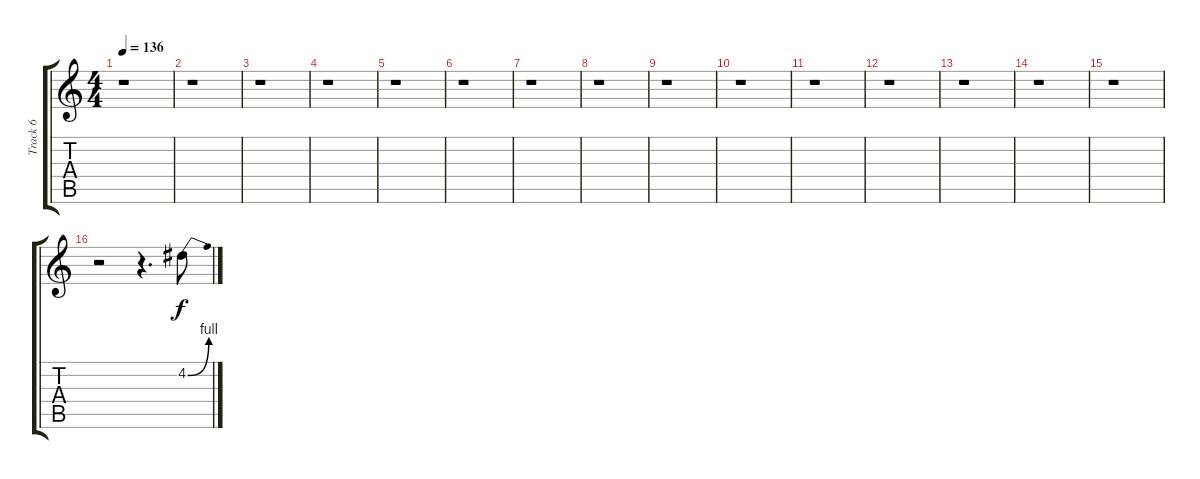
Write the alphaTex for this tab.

\track ("Track 6" "Track 6") {instrument distortionguitar}
\staff {score tabs}
\tuning (E4 B3 G3 D3 A2 E2) {hide}
\ts (4 4)
\tempo 136
\clef g2
\ks c
r.1{dy f} |
r.1 |
r.1 |
r.1 |
r.1 |
r.1 |
r.1 |
r.1 |
r.1 |
r.1 |
r.1 |
r.1 |
r.1 |
r.1 |
r.1 |
r.2 r.4{d} 4.2{be (bend 0 0 60 4)}.8
